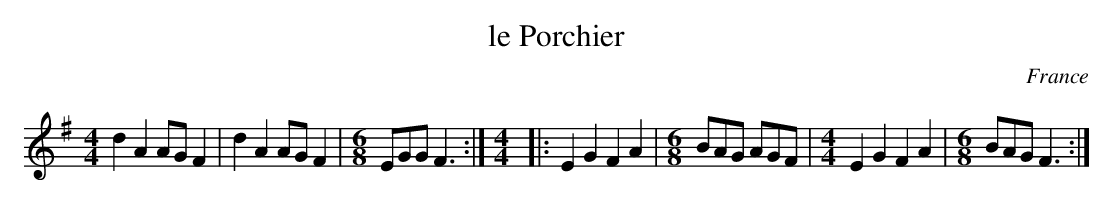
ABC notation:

X:1
T:le Porchier
M:4/4
O:France
K:G
d2A2AGF2|d2A2AGF2|\
M:6/8
EGGF3:|\
M:4/4
|:E2G2F2A2|\
M:6/8
BAG AGF|\
M:4/4
E2G2F2A2|\
M:6/8
BAGF3:|
